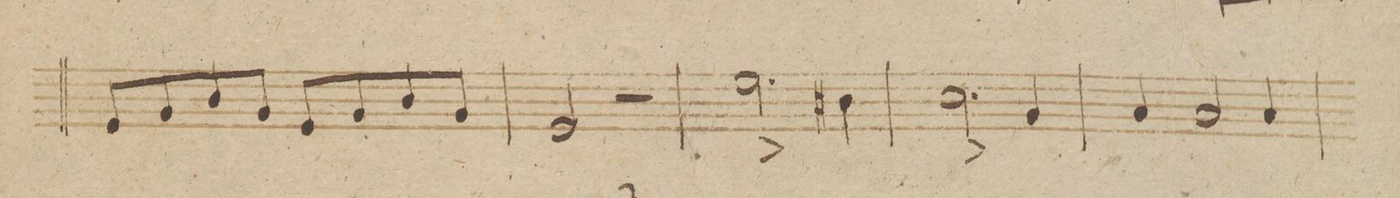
**kern	**dynam
*I"Viola.	*
*clefC3	*
*k[b-]	*
*met(c)	*
*M4/4	*
8F/L	.
8A/	.
8c/	.
8A/J	.
8F/L	.
8A/	.
8c/	.
8A/J	.
=140	=140
2F/	.
2r	.
=141	=141
2.f^<\	.
4c#X\	.
=142	=142
2.d^<\	.
4A/	.
=143	=143
4B-/	.
2B-/	.
4B-/	.
=144	=144
*-	*-
